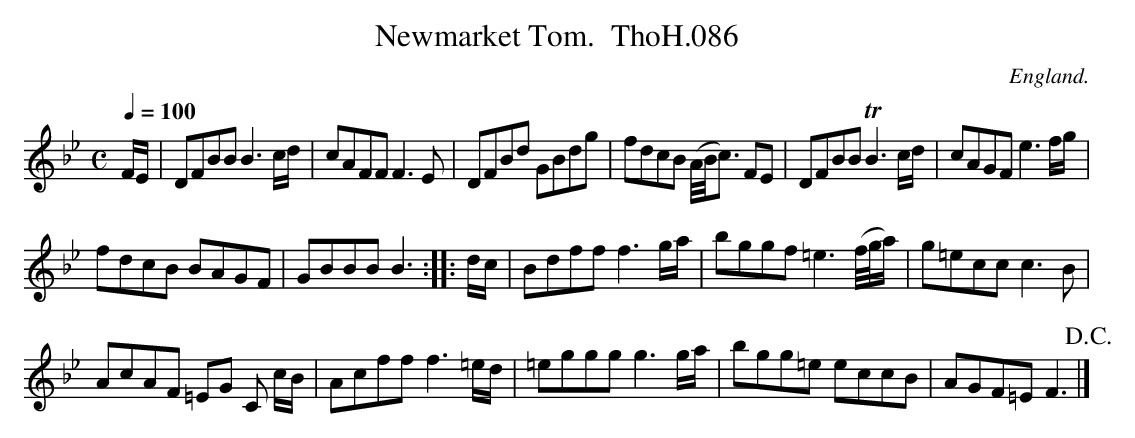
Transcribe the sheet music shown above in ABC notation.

X:1
T:Newmarket Tom.  ThoH.086
Q:1/4=100
M:C
L:1/8
O:England.
K:Bb
F/E/|DFBBB3c/d/|cAFFF3E|DFBd GBdg|fdcB (A//B/<c) FE|DFBBTB3c/d/|cAGFe3f/g/|
fdcB BAGF|GBBBB3:||:d/c/|Bdfff3g/a/|bggf=e3(f//g//a/)|g=eccc3B|
AcAF =EG C c/B/|Acfff3=e/d/|=egggg3g/a/|bgg=e eccB|AGF=EF3!D.C.!|]
